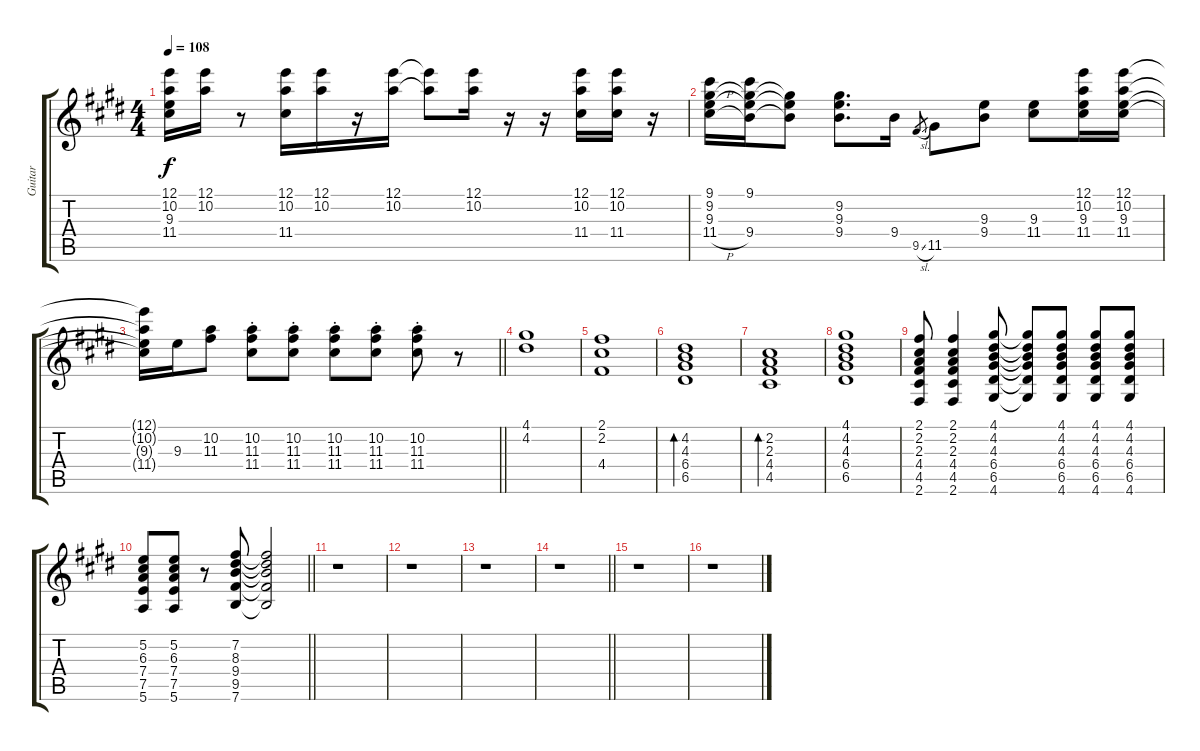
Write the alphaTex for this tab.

\track ("Guitar" "Guitar") {instrument electricguitarclean}
\staff {score tabs}
\tuning (E4 B3 G3 D3 A2 E2) {hide}
\ts (4 4)
\tempo 108
\clef g2
\ks e
(12.1{t} 10.2{t} 9.3{t} 11.4{t}).16{dy f} (12.1 10.2).16 r.8 (12.1 10.2 11.4).16 (12.1 10.2).16 r.16 (12.1 10.2).16 (12.1{t} 10.2{t}).8 (12.1 10.2).16 r.16 r.16 (12.1 10.2 11.4).16 (12.1 10.2 11.4).16 r.16 |
\ks c#minor
(9.1 9.2 9.3 11.4{h}).16 (9.1 9.2{t} 9.3{t} 9.4).16 (9.2{t} 9.3{t} 9.4{t}).8 (9.2 9.3 9.4).8{d} 9.4.16 9.5{sl}.8{gr} 11.5.8 (9.3 9.4).8 (9.3 11.4).8 (12.1 10.2 9.3 11.4).16 (12.1 10.2 9.3 11.4).16 |
\barLineRight lightlight
(12.1{t} 10.2{t} 9.3{t} 11.4{t}).16 9.3.16 (10.2 11.3).8 (10.2{st} 11.3{st} 11.4{st}).8 (10.2{st} 11.3{st} 11.4{st}).8 (10.2{st} 11.3{st} 11.4{st}).8 (10.2{st} 11.3{st} 11.4{st}).8 (10.2{st} 11.3{st} 11.4{st}).8 r.8 |
\ks e
(4.1 4.2).1 |
\ks c#minor
(2.1 2.2 4.4).1 |
(4.2 4.3 6.4 6.5).1{bd 30} |
(2.2 2.3 4.4 4.5).1{bd 30} |
\ks e
(4.1 4.2 4.3 6.4 6.5).1 |
\ks c#minor
(2.1 2.2 2.3 4.4 4.5 2.6).8 (2.1 2.2 2.3 4.4 4.5 2.6).4 (4.1 4.2 4.3 6.4 6.5 4.6).8 (4.1{t} 4.2{t} 4.3{t} 6.4{t} 6.5{t} 4.6{t}).8 (4.1 4.2 4.3 6.4 6.5 4.6).8 (4.1 4.2 4.3 6.4 6.5 4.6).8 (4.1 4.2 4.3 6.4 6.5 4.6).8 |
\barLineRight lightlight
(5.2 6.3 7.4 7.5 5.6).8 (5.2 6.3 7.4 7.5 5.6).8 r.8 (7.2 8.3 9.4 9.5 7.6).8 (7.2{t} 8.3{t} 9.4{t} 9.5{t} 7.6{t}).2 |
\section ("" " ")
r.1 |
\ks e
r.1 |
\ks c#minor
r.1 |
\barLineRight lightlight
r.1 |
\section ("" " ")
r.1 |
\ks e
r.1
